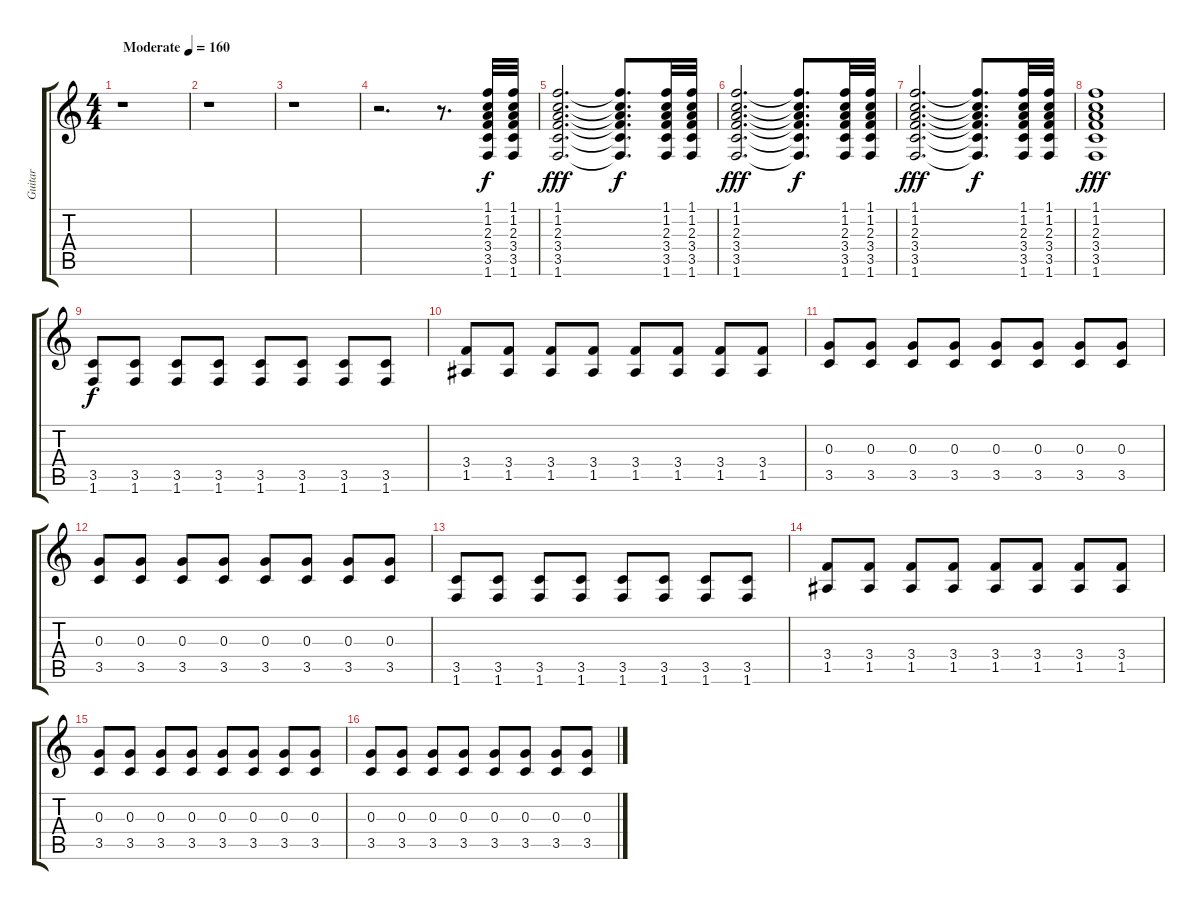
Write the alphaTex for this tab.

\track ("Guitar" "Guitar") {instrument electricguitarclean}
\staff {score tabs}
\tuning (E4 B3 G3 D3 A2 E2) {hide}
\ts (4 4)
\tempo (160 "Moderate")
\clef g2
\ks c
r.1{dy f instrument electricguitarclean} |
r.1 |
r.1 |
r.2{d} r.8{d} (1.1 1.2 2.3 3.4 3.5 1.6).32 (1.1 1.2 2.3 3.4 3.5 1.6).32 |
(1.1 1.2 2.3 3.4 3.5 1.6).2{d dy fff} (1.1{t} 1.2{t} 2.3{t} 3.4{t} 3.5{t} 1.6{t}).8{d dy f} (1.1 1.2 2.3 3.4 3.5 1.6).32 (1.1 1.2 2.3 3.4 3.5 1.6).32 |
(1.1 1.2 2.3 3.4 3.5 1.6).2{d dy fff} (1.1{t} 1.2{t} 2.3{t} 3.4{t} 3.5{t} 1.6{t}).8{d dy f} (1.1 1.2 2.3 3.4 3.5 1.6).32 (1.1 1.2 2.3 3.4 3.5 1.6).32 |
(1.1 1.2 2.3 3.4 3.5 1.6).2{d dy fff} (1.1{t} 1.2{t} 2.3{t} 3.4{t} 3.5{t} 1.6{t}).8{d dy f} (1.1 1.2 2.3 3.4 3.5 1.6).32 (1.1 1.2 2.3 3.4 3.5 1.6).32 |
(1.1 1.2 2.3 3.4 3.5 1.6).1{dy fff} |
(3.5 1.6).8{dy f} (3.5 1.6).8 (3.5 1.6).8 (3.5 1.6).8 (3.5 1.6).8 (3.5 1.6).8 (3.5 1.6).8 (3.5 1.6).8 |
(3.4 1.5).8 (3.4 1.5).8 (3.4 1.5).8 (3.4 1.5).8 (3.4 1.5).8 (3.4 1.5).8 (3.4 1.5).8 (3.4 1.5).8 |
(0.3 3.5).8 (0.3 3.5).8 (0.3 3.5).8 (0.3 3.5).8 (0.3 3.5).8 (0.3 3.5).8 (0.3 3.5).8 (0.3 3.5).8 |
(0.3 3.5).8 (0.3 3.5).8 (0.3 3.5).8 (0.3 3.5).8 (0.3 3.5).8 (0.3 3.5).8 (0.3 3.5).8 (0.3 3.5).8 |
(3.5 1.6).8 (3.5 1.6).8 (3.5 1.6).8 (3.5 1.6).8 (3.5 1.6).8 (3.5 1.6).8 (3.5 1.6).8 (3.5 1.6).8 |
(3.4 1.5).8 (3.4 1.5).8 (3.4 1.5).8 (3.4 1.5).8 (3.4 1.5).8 (3.4 1.5).8 (3.4 1.5).8 (3.4 1.5).8 |
(0.3 3.5).8 (0.3 3.5).8 (0.3 3.5).8 (0.3 3.5).8 (0.3 3.5).8 (0.3 3.5).8 (0.3 3.5).8 (0.3 3.5).8 |
(0.3 3.5).8 (0.3 3.5).8 (0.3 3.5).8 (0.3 3.5).8 (0.3 3.5).8 (0.3 3.5).8 (0.3 3.5).8 (0.3 3.5).8
